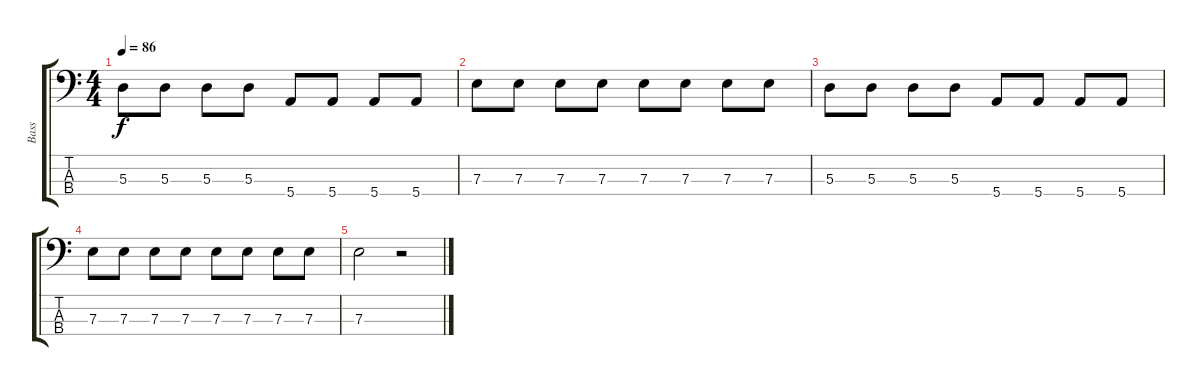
\track ("Bass" "Bass") {instrument electricbasspick}
\staff {score tabs}
\tuning (G2 D2 A1 E1) {hide}
\ts (4 4)
\tempo 86
\clef f4
\ks c
5.3.8{dy f} 5.3.8 5.3.8 5.3.8 5.4.8 5.4.8 5.4.8 5.4.8 |
7.3.8 7.3.8 7.3.8 7.3.8 7.3.8 7.3.8 7.3.8 7.3.8 |
5.3.8 5.3.8 5.3.8 5.3.8 5.4.8 5.4.8 5.4.8 5.4.8 |
7.3.8 7.3.8 7.3.8 7.3.8 7.3.8 7.3.8 7.3.8 7.3.8 |
7.3.2 r.2
